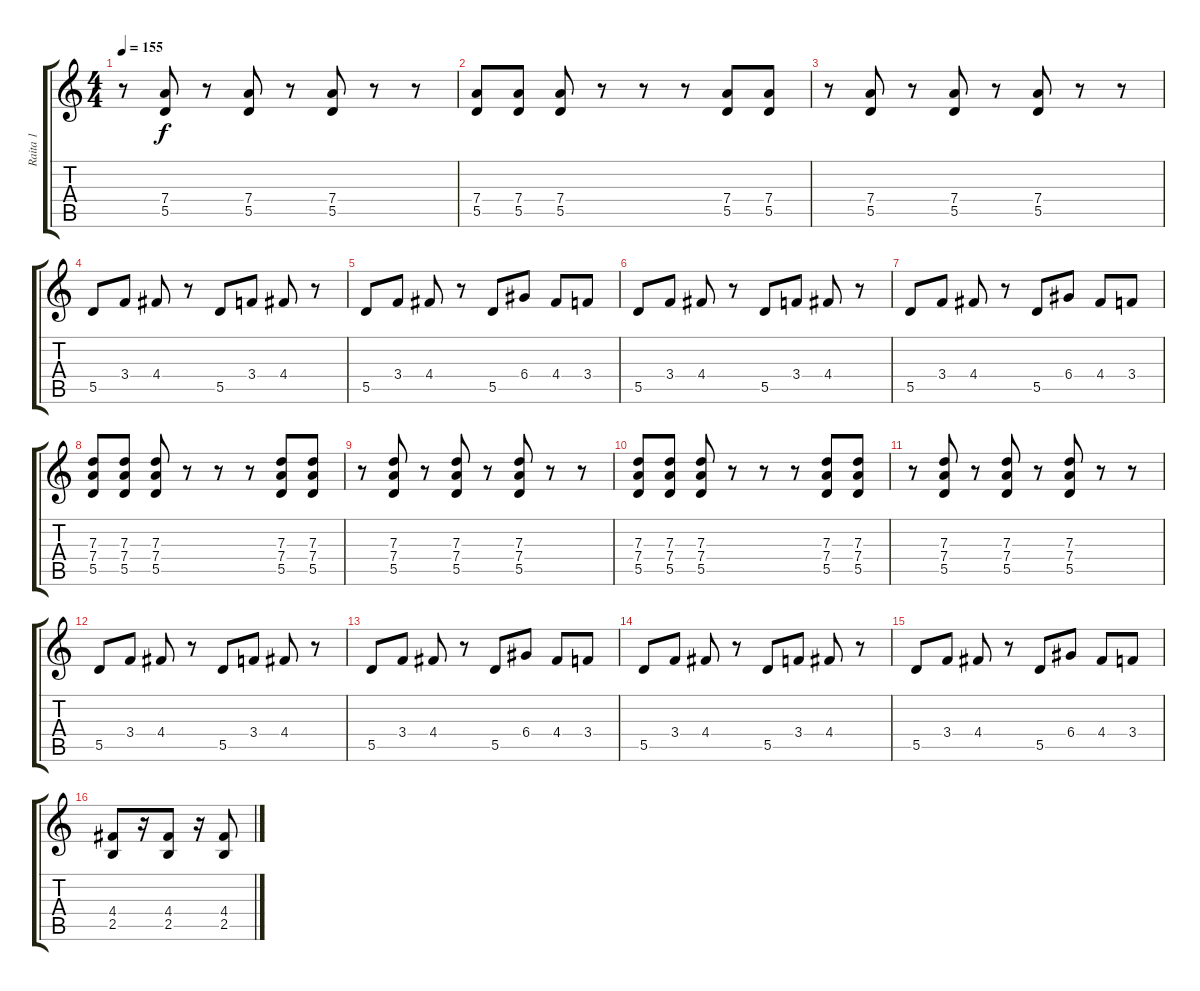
\track ("Raita 1" "Raita 1") {instrument acousticguitarsteel}
\staff {score tabs}
\tuning (E4 B3 G3 D3 A2 E2) {hide}
\ts (4 4)
\tempo 155
\clef g2
\ks c
r.8{dy f} (7.4 5.5).8 r.8 (7.4 5.5).8 r.8 (7.4 5.5).8 r.8 r.8 |
(7.4 5.5).8 (7.4 5.5).8 (7.4 5.5).8 r.8 r.8 r.8 (7.4 5.5).8 (7.4 5.5).8 |
r.8 (7.4 5.5).8 r.8 (7.4 5.5).8 r.8 (7.4 5.5).8 r.8 r.8 |
5.5.8 3.4.8 4.4.8 r.8 5.5.8 3.4.8 4.4.8 r.8 |
5.5.8 3.4.8 4.4.8 r.8 5.5.8 6.4.8 4.4.8 3.4.8 |
5.5.8 3.4.8 4.4.8 r.8 5.5.8 3.4.8 4.4.8 r.8 |
5.5.8 3.4.8 4.4.8 r.8 5.5.8 6.4.8 4.4.8 3.4.8 |
(7.3 7.4 5.5).8 (7.3 7.4 5.5).8 (7.3 7.4 5.5).8 r.8 r.8 r.8 (7.3 7.4 5.5).8 (7.3 7.4 5.5).8 |
r.8 (7.3 7.4 5.5).8 r.8 (7.3 7.4 5.5).8 r.8 (7.3 7.4 5.5).8 r.8 r.8 |
(7.3 7.4 5.5).8 (7.3 7.4 5.5).8 (7.3 7.4 5.5).8 r.8 r.8 r.8 (7.3 7.4 5.5).8 (7.3 7.4 5.5).8 |
r.8 (7.3 7.4 5.5).8 r.8 (7.3 7.4 5.5).8 r.8 (7.3 7.4 5.5).8 r.8 r.8 |
5.5.8 3.4.8 4.4.8 r.8 5.5.8 3.4.8 4.4.8 r.8 |
5.5.8 3.4.8 4.4.8 r.8 5.5.8 6.4.8 4.4.8 3.4.8 |
5.5.8 3.4.8 4.4.8 r.8 5.5.8 3.4.8 4.4.8 r.8 |
5.5.8 3.4.8 4.4.8 r.8 5.5.8 6.4.8 4.4.8 3.4.8 |
(4.4 2.5).8 r.16 (4.4 2.5).8 r.16 (4.4 2.5).8
